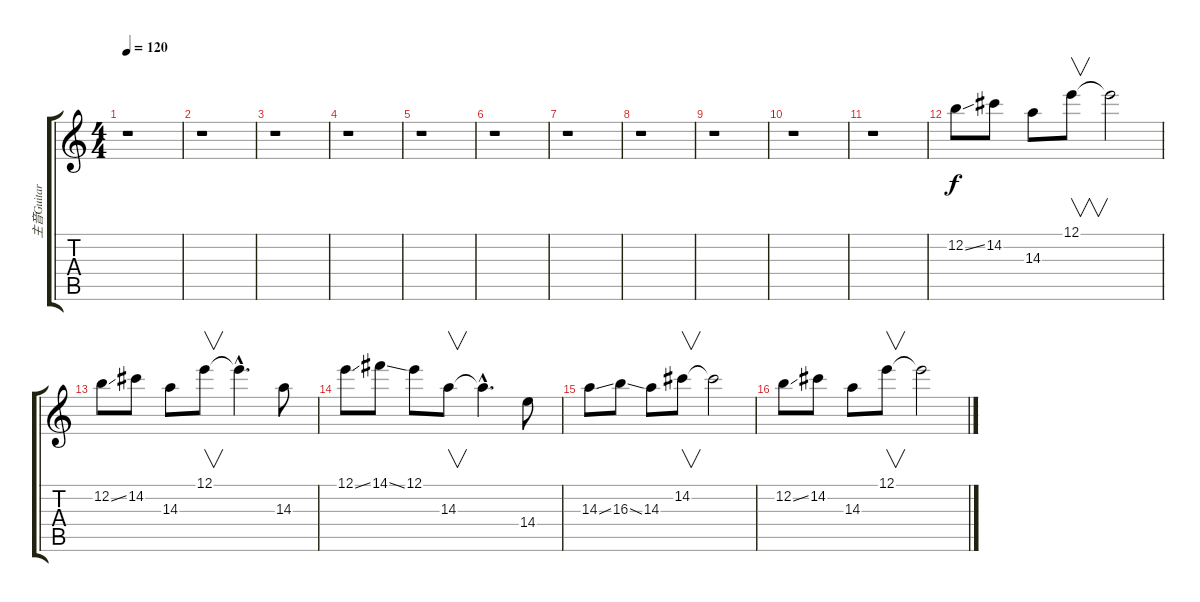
\track ("主音Guitar" "主音Guitar") {instrument overdrivenguitar}
\staff {score tabs}
\tuning (E4 B3 G3 D3 A2 E2) {hide}
\ts (4 4)
\tempo 120
\clef g2
\ks c
r.1{dy f} |
r.1 |
r.1 |
r.1 |
r.1 |
r.1 |
r.1 |
r.1 |
r.1 |
r.1 |
r.1 |
12.2{ss}.8 14.2.8 14.3.8 12.1.8{v} 12.1{t}.2 |
12.2{ss}.8 14.2.8 14.3.8 12.1.8{v} 12.1{hac t}.4{d} 14.3.8 |
12.1{ss}.8 14.1{ss}.8 12.1.8 14.3.8{v} 14.3{hac t}.4{d} 14.4.8 |
14.3{ss}.8 16.3{ss}.8 14.3.8 14.2.8{v} 14.2{t}.2 |
12.2{ss}.8 14.2.8 14.3.8 12.1.8{v} 12.1{t}.2
